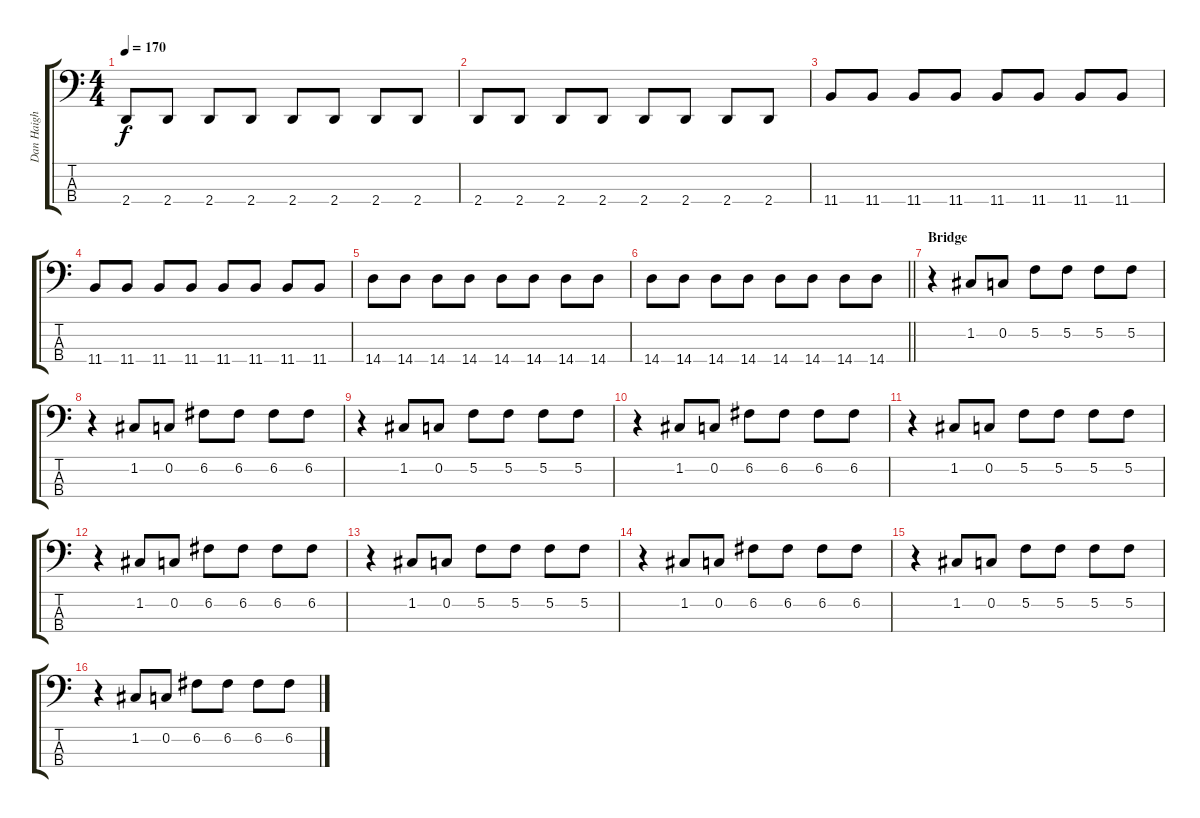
\track ("Dan Haigh" "Dan Haigh") {instrument electricbasspick}
\staff {score tabs}
\tuning (F2 C2 G1 C1) {hide}
\ts (4 4)
\tempo 170
\clef f4
\ks c
2.4.8{dy f} 2.4.8 2.4.8 2.4.8 2.4.8 2.4.8 2.4.8 2.4.8 |
2.4.8 2.4.8 2.4.8 2.4.8 2.4.8 2.4.8 2.4.8 2.4.8 |
11.4.8 11.4.8 11.4.8 11.4.8 11.4.8 11.4.8 11.4.8 11.4.8 |
11.4.8 11.4.8 11.4.8 11.4.8 11.4.8 11.4.8 11.4.8 11.4.8 |
14.4.8 14.4.8 14.4.8 14.4.8 14.4.8 14.4.8 14.4.8 14.4.8 |
\barLineRight lightlight
14.4.8 14.4.8 14.4.8 14.4.8 14.4.8 14.4.8 14.4.8 14.4.8 |
\section ("" "Bridge")
r.4 1.2.8 0.2.8 5.2.8 5.2.8 5.2.8 5.2.8 |
r.4 1.2.8 0.2.8 6.2.8 6.2.8 6.2.8 6.2.8 |
r.4 1.2.8 0.2.8 5.2.8 5.2.8 5.2.8 5.2.8 |
r.4 1.2.8 0.2.8 6.2.8 6.2.8 6.2.8 6.2.8 |
r.4 1.2.8 0.2.8 5.2.8 5.2.8 5.2.8 5.2.8 |
r.4 1.2.8 0.2.8 6.2.8 6.2.8 6.2.8 6.2.8 |
r.4 1.2.8 0.2.8 5.2.8 5.2.8 5.2.8 5.2.8 |
r.4 1.2.8 0.2.8 6.2.8 6.2.8 6.2.8 6.2.8 |
r.4 1.2.8 0.2.8 5.2.8 5.2.8 5.2.8 5.2.8 |
r.4 1.2.8 0.2.8 6.2.8 6.2.8 6.2.8 6.2.8
